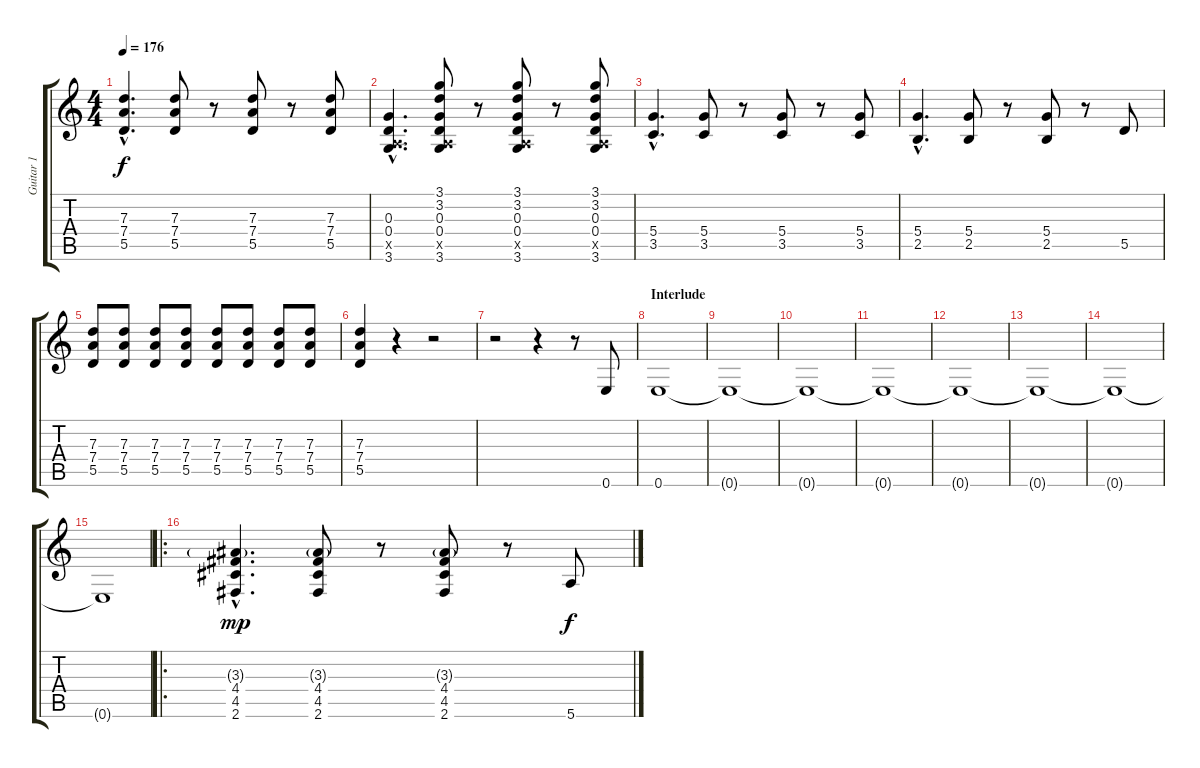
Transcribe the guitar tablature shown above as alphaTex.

\track ("Guitar 1" "Guitar 1") {instrument distortionguitar}
\staff {score tabs}
\tuning (E4 B3 G3 D3 A2 E2) {hide}
\ts (4 4)
\tempo 176
\clef g2
\ks c
(7.3{hac} 7.4{hac} 5.5{hac}).4{d dy f} (7.3 7.4 5.5).8 r.8 (7.3 7.4 5.5).8 r.8 (7.3 7.4 5.5).8 |
(0.3{hac} 0.4{hac} 0.5{hac x} 3.6{hac}).4{d} (3.1 3.2 0.3 0.4 0.5{x} 3.6).8 r.8 (3.1 3.2 0.3 0.4 0.5{x} 3.6).8 r.8 (3.1 3.2 0.3 0.4 0.5{x} 3.6).8 |
(5.4{hac} 3.5{hac}).4{d} (5.4 3.5).8 r.8 (5.4 3.5).8 r.8 (5.4 3.5).8 |
(5.4{hac} 2.5{hac}).4{d} (5.4 2.5).8 r.8 (5.4 2.5).8 r.8 5.5.8 |
(7.3 7.4 5.5).8 (7.3 7.4 5.5).8 (7.3 7.4 5.5).8 (7.3 7.4 5.5).8 (7.3 7.4 5.5).8 (7.3 7.4 5.5).8 (7.3 7.4 5.5).8 (7.3 7.4 5.5).8 |
(7.3 7.4 5.5).4 r.4 r.2 |
r.2 r.4 r.8 0.6.8 |
\section ("" "Interlude")
0.6.1 |
0.6{t}.1 |
0.6{t}.1 |
0.6{t}.1 |
0.6{t}.1 |
0.6{t}.1 |
0.6{t}.1 |
0.6{t}.1 |
\ro
(3.3{g hac} 4.4{hac} 4.5{hac} 2.6{hac}).4{d dy mp} (3.3{g} 4.4 4.5 2.6).8 r.8 (3.3{g} 4.4 4.5 2.6).8 r.8 5.6.8{dy f}
